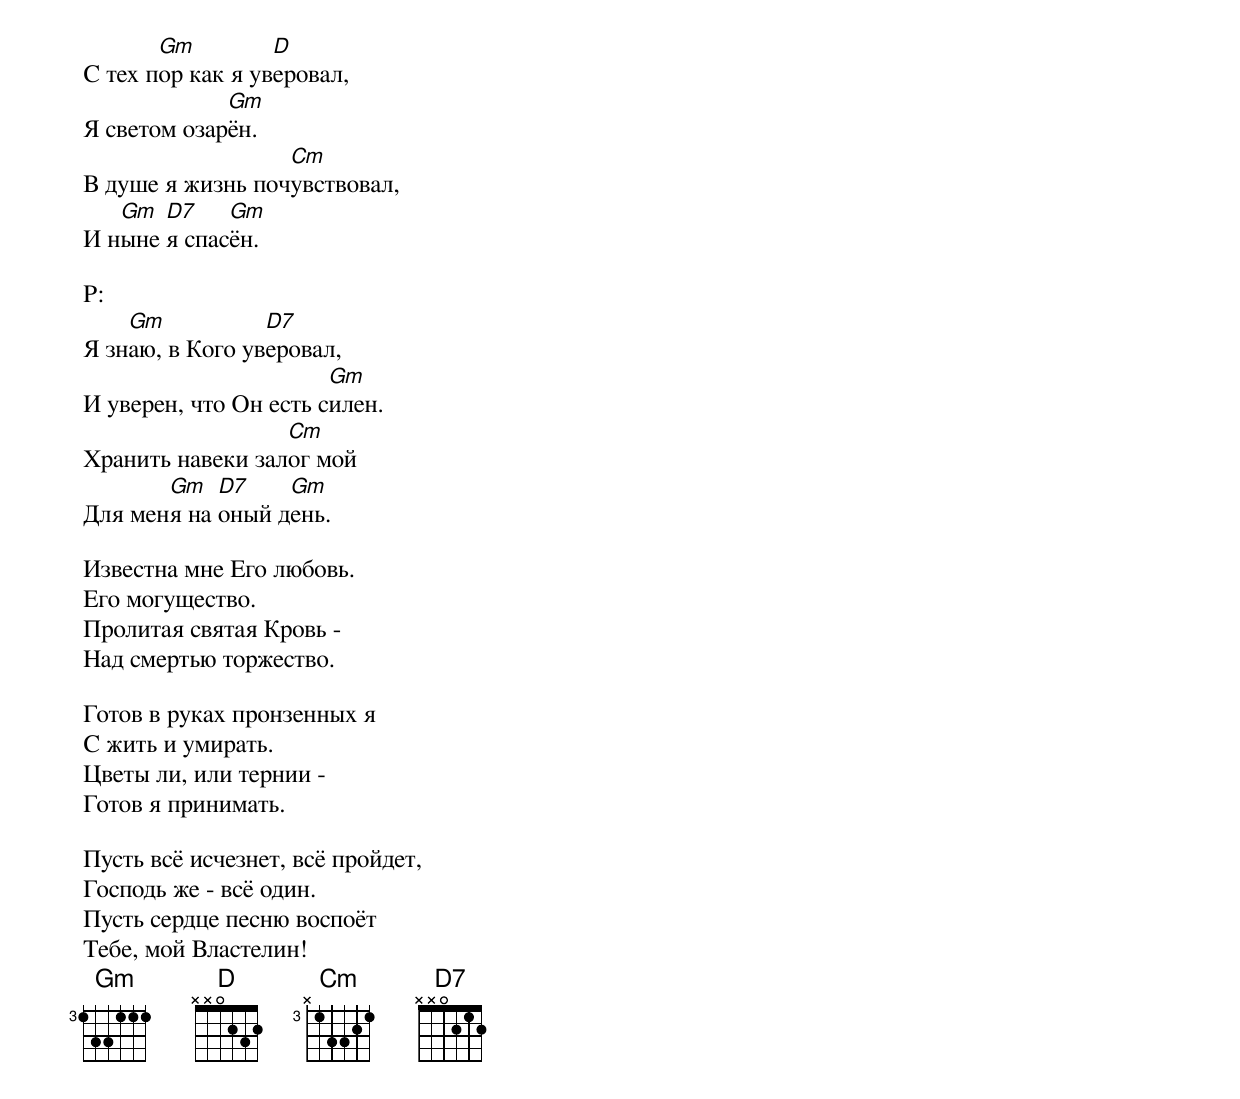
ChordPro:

С тех п[Gm]ор как я ув[D]еровал,
Я светом озар[Gm]ён.
В душе я жизнь поч[Cm]увствовал,
И н[Gm]ыне [D7]я спас[Gm]ён.

P:
Я зн[Gm]аю, в Кого ув[D7]еровал,
И уверен, что Он есть с[Gm]илен.
Хранить навеки зал[Cm]ог мой
Для мен[Gm]я на [D7]оный д[Gm]ень.

Известна мне Его любовь.
Его могущество.
Пролитая святая Кровь -
Над смертью торжество.

Готов в руках пронзенных я
С жить и умирать.
Цветы ли, или тернии -
Готов я принимать.

Пусть всё исчезнет, всё пройдет,
Господь же - всё один.
Пусть сердце песню воспоёт
Тебе, мой Властелин!
